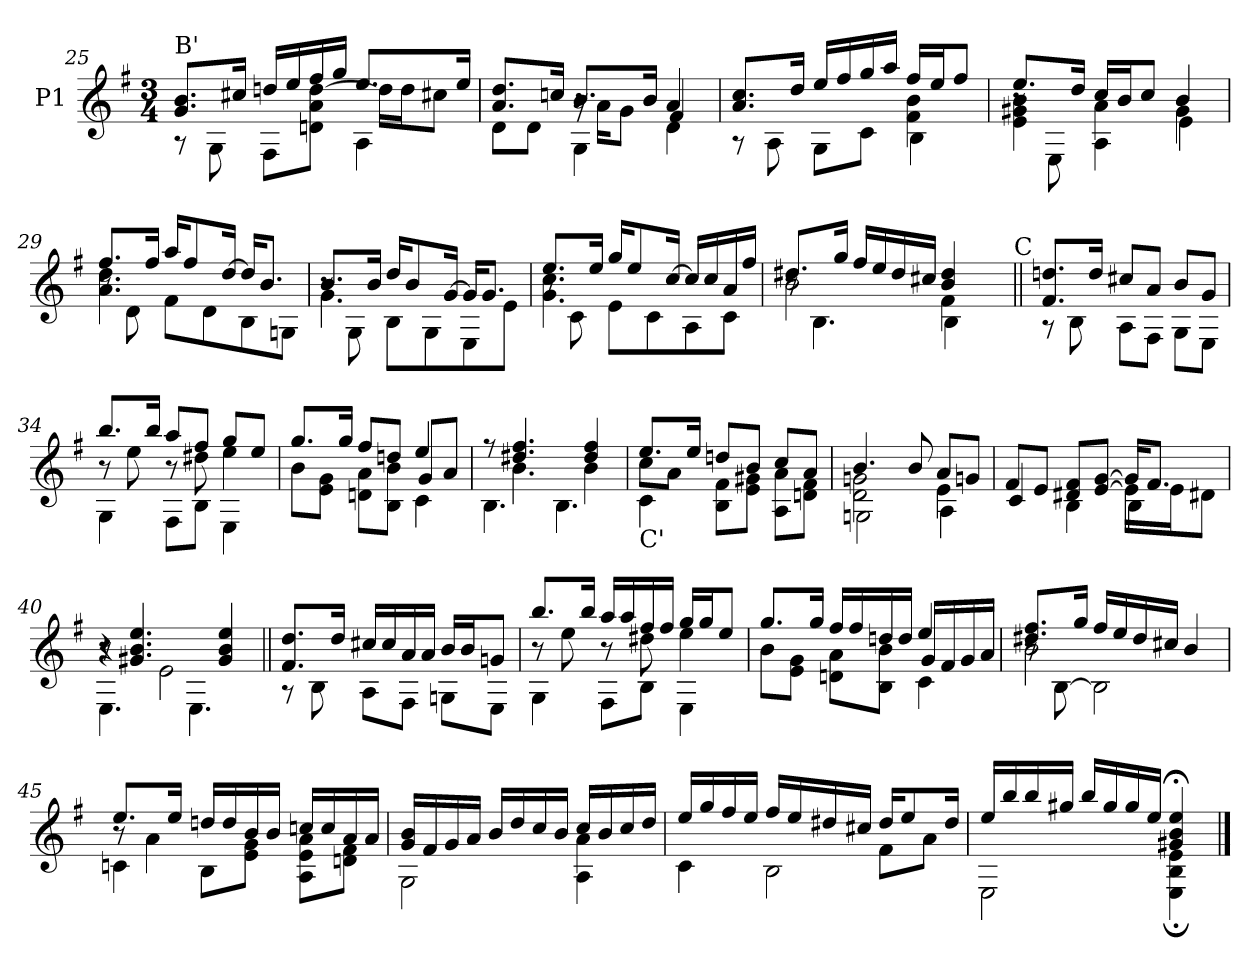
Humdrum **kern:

**kern
*part1
*staff1
*I"P1
!!LO:PB:g=z
*clefG2
*ITrd7c12
*k[f#]
*G:
*M3/4
=25
*^
*	*^
!LO:TX:a:t=B'	!	!
8.Gi/ 8.BiL	4ryy	8r
.	.	8GGi\
16c#Xi/Jk	.	.
16dni/LL	8ryy	8FF#i\L
16ei/	.	.
16f#i/	8ryy	8Dni\ 8Ai [8diJ
16gi/JJ	.	.
8.ei/L	16dni\LL]	4AAi\
.	16di\J	.
.	8c#Xi\J	.
16ei/Jk	.	.
=26	=26	=26
8.Ai/ 8.diL	4ryy	8Di\L
.	.	8Di\J
16cni/Jk	.	.
8.Bi/L	16r	4GGi\
.	16Ai\KL	.
.	8Gi\J	.
16Bi/Jk	.	.
4Ai/	4F#i/	4Di\
=27	=27	=27
8.Ai/ 8.ciL	2ryy	8r
.	.	8AAi\
16di/Jk	.	.
16ei/LL	.	8GGi\L
16f#i/	.	.
16gi/	.	8Ci\J
16ai/JJ	.	.
16f#i/LL	4F#i\ 4Bi	4BBi\
16ei/J	.	.
8f#i/J	.	.
=28	=28	=28
8.ei/L	4Ei\ 4G#Xi 4Bi	8r
.	.	8EEi\
16di/Jk	.	.
16ci/LL	4Ai\	4AAi\
16Bi/J	.	.
8ci/J	.	.
4Bi/	4G#i\	4Ei\
!!LO:LB:g=z	!!	!!
=29	=29	=29
8.f#i/L	4.Ai\ 4.di	8r
.	.	8Di\
16f#i/Jk	.	.
16ai/KL	.	8F#i\L
8f#i/	.	.
.	4.ryy	8Di\
[16di/Jk	.	.
16di/KL]	.	8BBi\
8.Bi/J	.	.
.	.	8GGni\J
=30	=30	=30
8.Bi/L	4.Gi\	8r
.	.	8GGi\
16Bi/Jk	.	.
16di/KL	.	8BBi\L
8Bi/	.	.
.	4.ryy	8GGi\
[16Gi/Jk	.	.
16Gi/KL]	.	8EEi\
8.Gi/J	.	.
.	.	8Ei\J
=31	=31	=31
8.ei/L	4.Gi\ 4.ci	8r
.	.	8Ci\
16ei/Jk	.	.
16gi/KL	.	8Ei\L
8ei/	.	.
.	4.ryy	8Ci\
[16ci/Jk	.	.
16ci/LL]	.	8AAi\
16ci/	.	.
16Ai/	.	8Ci\J
16f#i/JJ	.	.
!!LO:LB:g=z	!!	!!
=32	=32	=32
*	*	*^
8.d#Xi/L	2Bi\	8r	2ryy
.	.	4.BBi\	.
16gi/Jk	.	.	.
16f#i/LL	.	.	.
16ei/	.	.	.
16d#i/	.	.	.
16c#Xi/JJ	.	.	.
4Bi/ 4d#i	4F#i\	4BBi\	8ryy
.	.	.	16ryy
.	.	.	32ryy
.	.	.	64ryy
.	.	.	128...ryy
!	!	!	!LO:TX:a:t=C
.	.	.	1024ryy
*	*v	*v	*v
=33||	=33||
8.F#i/ 8.dniL	8r
.	8BBi\
16di/Jk	.
8c#Xi/L	8AAi\L
8Ai/J	8FF#i\J
8Bi/L	8GGi\L
8Gi/J	8EEi\J
=34	=34
*	*^
8.bi/L	8r	4GGi\
.	8ei\	.
16bi/Jk	.	.
8ai/L	8r	8FF#i\L
8f#i/J	8d#Xi\	8BBi\J
8gi/L	4ei\	4EEi\
8ei/J	.	.
=35	=35	=35
8.gi/L	8Bi\L	2ryy
.	8Ei\ 8GiJ	.
16gi/Jk	.	.
8f#i/L	8Dni\ 8AiL	.
8dni/J	8BBi\ 8BiJ	.
4ei/	8Gi/L	4Ci\
.	8Ai/J	.
!!LO:LB:g=z	!!	!!
=36	=36	=36
8r	8ryy	4.BBi\
4.d#Xi/ 4.f#i	4.Bi\	.
.	.	4.BBi\
4d#i/ 4f#i	4Bi\	.
=37	=37	=37
!LO:TX:b:t=C'	!	!
8.ei/L	8ci\L	4Ci\
.	8Ai\J	.
16ei/Jk	.	.
8dni/L	8BBi\ 8F#iL	2ryy
8Bi/J	8Ei\ 8G#XiJ	.
8ci/L	8AAi\ 8AiL	.
8Ai/J	8Dni\ 8F#iJ	.
=38	=38	=38
4.Bi/	2Di\ 2Gni	2GGni\
8Bi/	.	.
8Ai/L	4Ei\	4AAi\
8Gni/J	.	.
=39	=39	=39
*	*	*^
8F#i/L	2ryy	8ryy	4Ci/
8Ei/J	.	8ryy	.
8D#Xi/ 8F#iL	.	2ryy	4BBi\
[8Ei/ [8GiJ	.	.	.
16Gi/KL]	16Ei\LL]	.	4BBi\
8.F#i/J	16Ei\J	.	.
.	8D#Xi\J	.	.
*	*	*v	*v
!!LO:LB:g=z
=40	=40	=40
8r	4r	4.EEi\
4.G#Xi/ 4.Bi 4.ei	.	.
.	2Ei\	.
.	.	4.EEi\
4G#i/ 4Bi 4ei	.	.
*	*v	*v
=41||	=41||
8.F#i/ 8.diL	8r
.	8BBi\
16di/Jk	.
16c#Xi/LL	8AAi\L
16c#i/	.
16Ai/	8FF#i\J
16Ai/JJ	.
16Bi/LL	8GGni\L
16Bi/J	.
8Gni/J	8EEi\J
=42	=42
*	*^
8.bi/L	8r	4GGi\
.	8ei\	.
16bi/Jk	.	.
16ai/LL	8r	8FF#i\L
16ai/	.	.
16f#i/	8d#Xi\	8BBi\J
16f#i/JJ	.	.
16gi/LL	4ei\	4EEi\
16gi/J	.	.
8ei/J	.	.
!!LO:LB:g=z	!!	!!
=43	=43	=43
8.gi/L	8Bi\L	2ryy
.	8Ei\ 8GiJ	.
16gi/Jk	.	.
16f#i/LL	8Dni\ 8AiL	.
16f#i/	.	.
16dni/	8BBi\ 8BiJ	.
16di/JJ	.	.
4ei/	16Gi/LL	4Ci\
.	16F#i/	.
.	16Gi/	.
.	16Ai/JJ	.
=44	=44	=44
8.d#Xi/ 8.f#iL	2Bi\	8r
.	.	[8BBi\
16gi/Jk	.	.
16f#i/LL	.	2BBi\]
16ei/	.	.
16d#i/	.	.
16c#Xi/JJ	.	.
4Bi/	4ryy	.
=45	=45	=45
8.ei/L	8r	4Cni\
.	4Ai\	.
16ei/Jk	.	.
16dni/LL	.	8BBi\L
16di/	.	.
16Bi/	4.ryy	8Ei\ 8GiJ
16Bi/JJ	.	.
16cni/LL	.	8AAi\ 8Ei 8AiL
16ci/	.	.
16Ai/	.	8Dni\ 8F#iJ
16Ai/JJ	.	.
!!LO:LB:g=z	!!	!!
=46	=46	=46
16Gi/ 16BiLL	4.ryy	2GGi\
16F#i/	.	.
16Gi/	.	.
16Ai/JJ	.	.
16Bi/LL	.	.
16di/	.	.
16ci/	8ryy	.
16Bi/JJ	.	.
16ci/LL	4Ai\	4AAi\
16Bi/	.	.
16ci/	.	.
16di/JJ	.	.
=47	=47	=47
16ei/LL	2ryy	4Ci\
16gi/	.	.
16f#i/	.	.
16ei/JJ	.	.
16f#i/LL	.	2BBi\
16ei/	.	.
16d#Xi/	.	.
16c#Xi/JJ	.	.
16d#i/KL	8F#i\L	.
8ei/	.	.
.	8Ai\J	.
16d#i/Jk	.	.
=48	=48	=48
16ei/LL	2EEi\	4.ryy
16bi/	.	.
16bi/	.	.
16g#Xi/JJ	.	.
16bi/LL	.	.
16g#i/	.	.
16g#i/	.	8ryy
16ei/JJ	.	.
4G#Xi/; 4Bi; 4ei;	4EEi\; 4BBi; 4Ei;	4ryy
*v	*v	*v
==
*-
